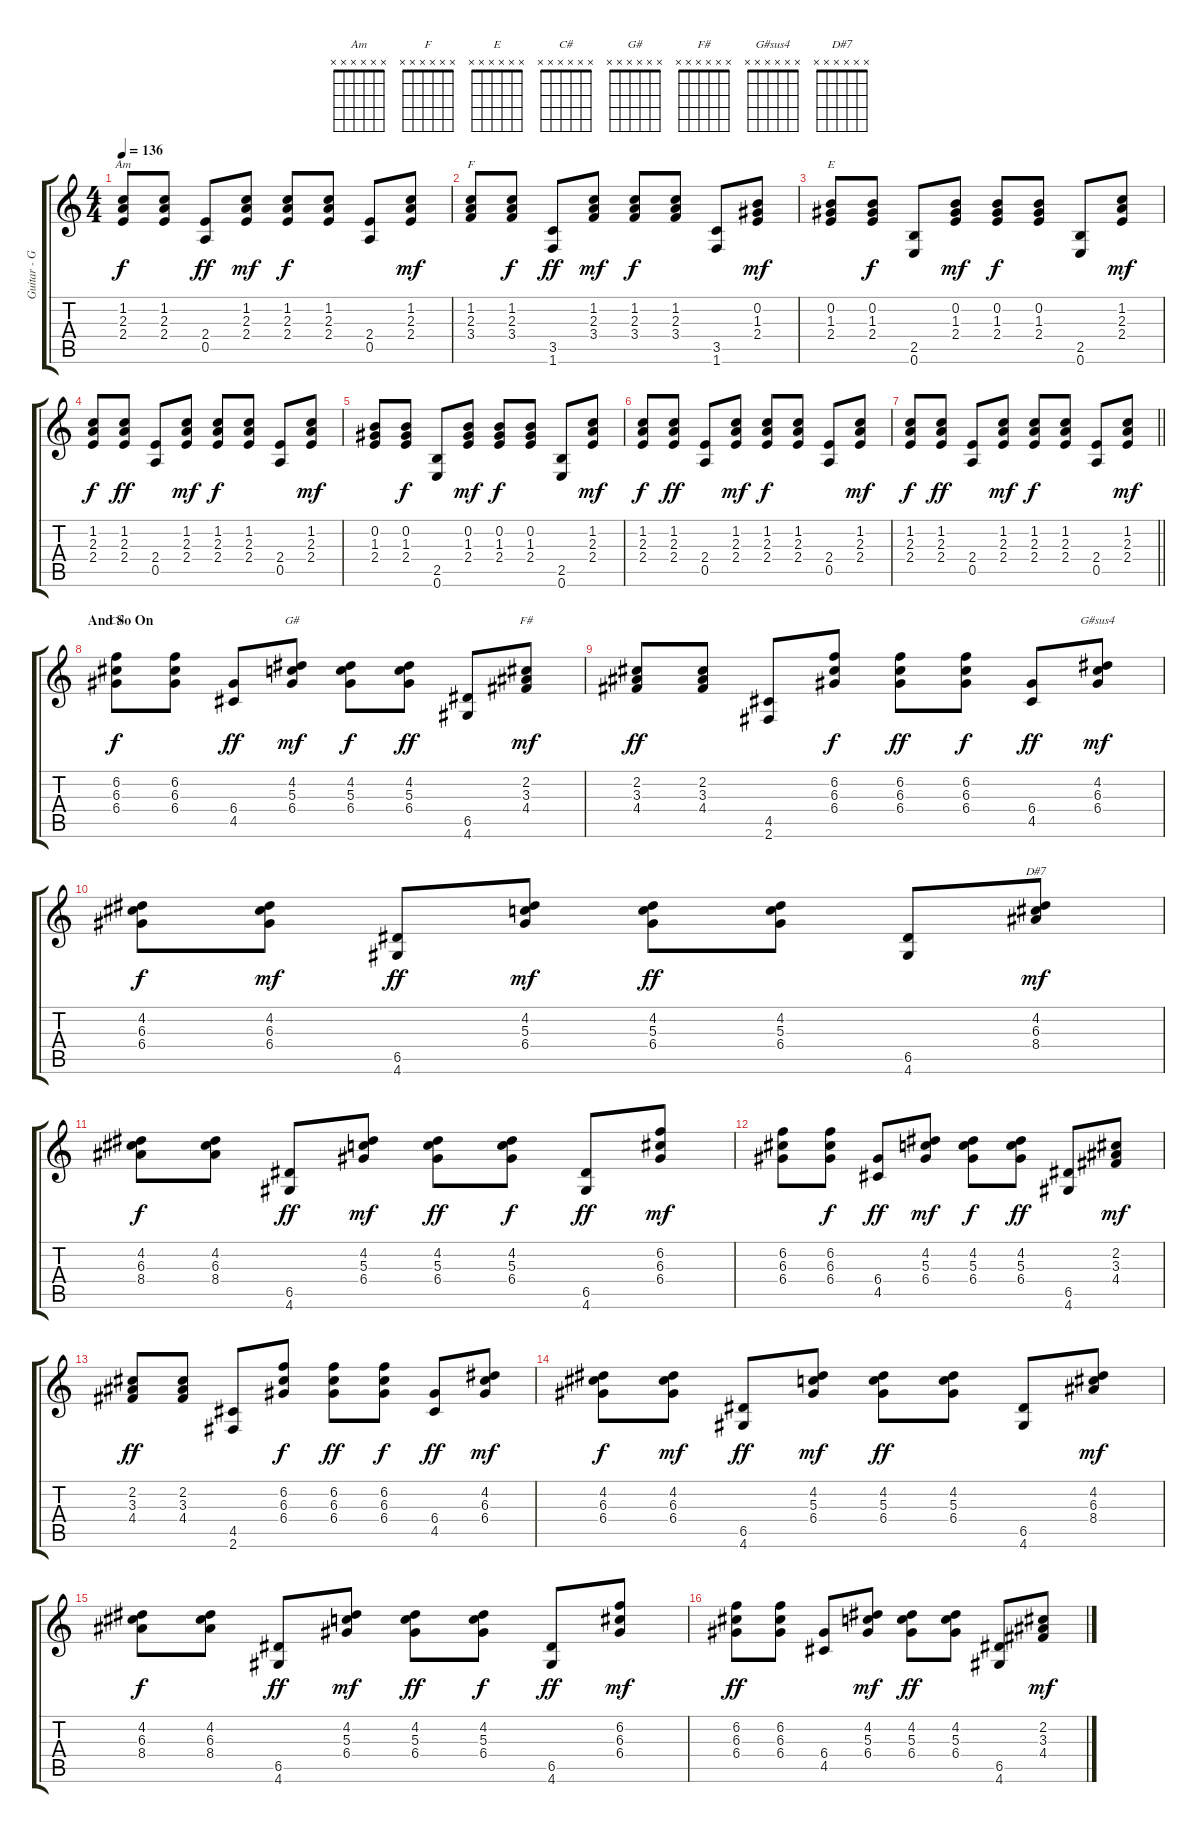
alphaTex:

\track ("Guitar - Gary Talley" "Guitar - G") {instrument acousticguitarsteel}
\staff {score tabs}
\tuning (E4 B3 G3 D3 A2 E2) {hide}
\chord ("Am" x x x x x x)
\chord ("F" x x x x x x)
\chord ("E" x x x x x x)
\chord ("C#" x x x x x x)
\chord ("G#" x x x x x x)
\chord ("F#" x x x x x x)
\chord ("G#sus4" x x x x x x)
\chord ("D#7" x x x x x x)
\ts (4 4)
\tempo 136
\clef g2
\ks c
(1.2 2.3 2.4).8{ch "Am" dy f} (1.2 2.3 2.4).8 (2.4 0.5).8{dy ff} (1.2 2.3 2.4).8{dy mf} (1.2 2.3 2.4).8{dy f} (1.2 2.3 2.4).8 (2.4 0.5).8 (1.2 2.3 2.4).8{dy mf} |
(1.2 2.3 3.4).8{ch "F"} (1.2 2.3 3.4).8{dy f} (3.5 1.6).8{dy ff} (1.2 2.3 3.4).8{dy mf} (1.2 2.3 3.4).8{dy f} (1.2 2.3 3.4).8 (3.5 1.6).8 (0.2 1.3 2.4).8{dy mf} |
(0.2 1.3 2.4).8{ch "E"} (0.2 1.3 2.4).8{dy f} (2.5 0.6).8 (0.2 1.3 2.4).8{dy mf} (0.2 1.3 2.4).8{dy f} (0.2 1.3 2.4).8 (2.5 0.6).8 (1.2 2.3 2.4).8{dy mf} |
(1.2 2.3 2.4).8{dy f} (1.2 2.3 2.4).8{dy ff} (2.4 0.5).8 (1.2 2.3 2.4).8{dy mf} (1.2 2.3 2.4).8{dy f} (1.2 2.3 2.4).8 (2.4 0.5).8 (1.2 2.3 2.4).8{dy mf} |
(0.2 1.3 2.4).8 (0.2 1.3 2.4).8{dy f} (2.5 0.6).8 (0.2 1.3 2.4).8{dy mf} (0.2 1.3 2.4).8{dy f} (0.2 1.3 2.4).8 (2.5 0.6).8 (1.2 2.3 2.4).8{dy mf} |
(1.2 2.3 2.4).8{dy f} (1.2 2.3 2.4).8{dy ff} (2.4 0.5).8 (1.2 2.3 2.4).8{dy mf} (1.2 2.3 2.4).8{dy f} (1.2 2.3 2.4).8 (2.4 0.5).8 (1.2 2.3 2.4).8{dy mf} |
\barLineRight lightlight
(1.2 2.3 2.4).8{dy f} (1.2 2.3 2.4).8{dy ff} (2.4 0.5).8 (1.2 2.3 2.4).8{dy mf} (1.2 2.3 2.4).8{dy f} (1.2 2.3 2.4).8 (2.4 0.5).8 (1.2 2.3 2.4).8{dy mf} |
\section ("" "And So On")
(6.2 6.3 6.4).8{ch "C#" dy f} (6.2 6.3 6.4).8 (6.4 4.5).8{dy ff} (4.2 5.3 6.4).8{ch "G#" dy mf} (4.2 5.3 6.4).8{dy f} (4.2 5.3 6.4).8{dy ff} (6.5 4.6).8 (2.2 3.3 4.4).8{ch "F#" dy mf} |
(2.2 3.3 4.4).8{dy ff} (2.2 3.3 4.4).8 (4.5 2.6).8 (6.2 6.3 6.4).8{dy f} (6.2 6.3 6.4).8{dy ff} (6.2 6.3 6.4).8{dy f} (6.4 4.5).8{dy ff} (4.2 6.3 6.4).8{ch "G#sus4" dy mf} |
(4.2 6.3 6.4).8{dy f} (4.2 6.3 6.4).8{dy mf} (6.5 4.6).8{dy ff} (4.2 5.3 6.4).8{dy mf} (4.2 5.3 6.4).8{dy ff} (4.2 5.3 6.4).8 (6.5 4.6).8 (4.2 6.3 8.4).8{ch "D#7" dy mf} |
(4.2 6.3 8.4).8{dy f} (4.2 6.3 8.4).8 (6.5 4.6).8{dy ff} (4.2 5.3 6.4).8{dy mf} (4.2 5.3 6.4).8{dy ff} (4.2 5.3 6.4).8{dy f} (6.5 4.6).8{dy ff} (6.2 6.3 6.4).8{dy mf} |
(6.2 6.3 6.4).8 (6.2 6.3 6.4).8{dy f} (6.4 4.5).8{dy ff} (4.2 5.3 6.4).8{dy mf} (4.2 5.3 6.4).8{dy f} (4.2 5.3 6.4).8{dy ff} (6.5 4.6).8 (2.2 3.3 4.4).8{dy mf} |
(2.2 3.3 4.4).8{dy ff} (2.2 3.3 4.4).8 (4.5 2.6).8 (6.2 6.3 6.4).8{dy f} (6.2 6.3 6.4).8{dy ff} (6.2 6.3 6.4).8{dy f} (6.4 4.5).8{dy ff} (4.2 6.3 6.4).8{dy mf} |
(4.2 6.3 6.4).8{dy f} (4.2 6.3 6.4).8{dy mf} (6.5 4.6).8{dy ff} (4.2 5.3 6.4).8{dy mf} (4.2 5.3 6.4).8{dy ff} (4.2 5.3 6.4).8 (6.5 4.6).8 (4.2 6.3 8.4).8{dy mf} |
(4.2 6.3 8.4).8{dy f} (4.2 6.3 8.4).8 (6.5 4.6).8{dy ff} (4.2 5.3 6.4).8{dy mf} (4.2 5.3 6.4).8{dy ff} (4.2 5.3 6.4).8{dy f} (6.5 4.6).8{dy ff} (6.2 6.3 6.4).8{dy mf} |
(6.2 6.3 6.4).8{dy ff} (6.2 6.3 6.4).8 (6.4 4.5).8 (4.2 5.3 6.4).8{dy mf} (4.2 5.3 6.4).8{dy ff} (4.2 5.3 6.4).8 (6.5 4.6).8 (2.2 3.3 4.4).8{dy mf}
